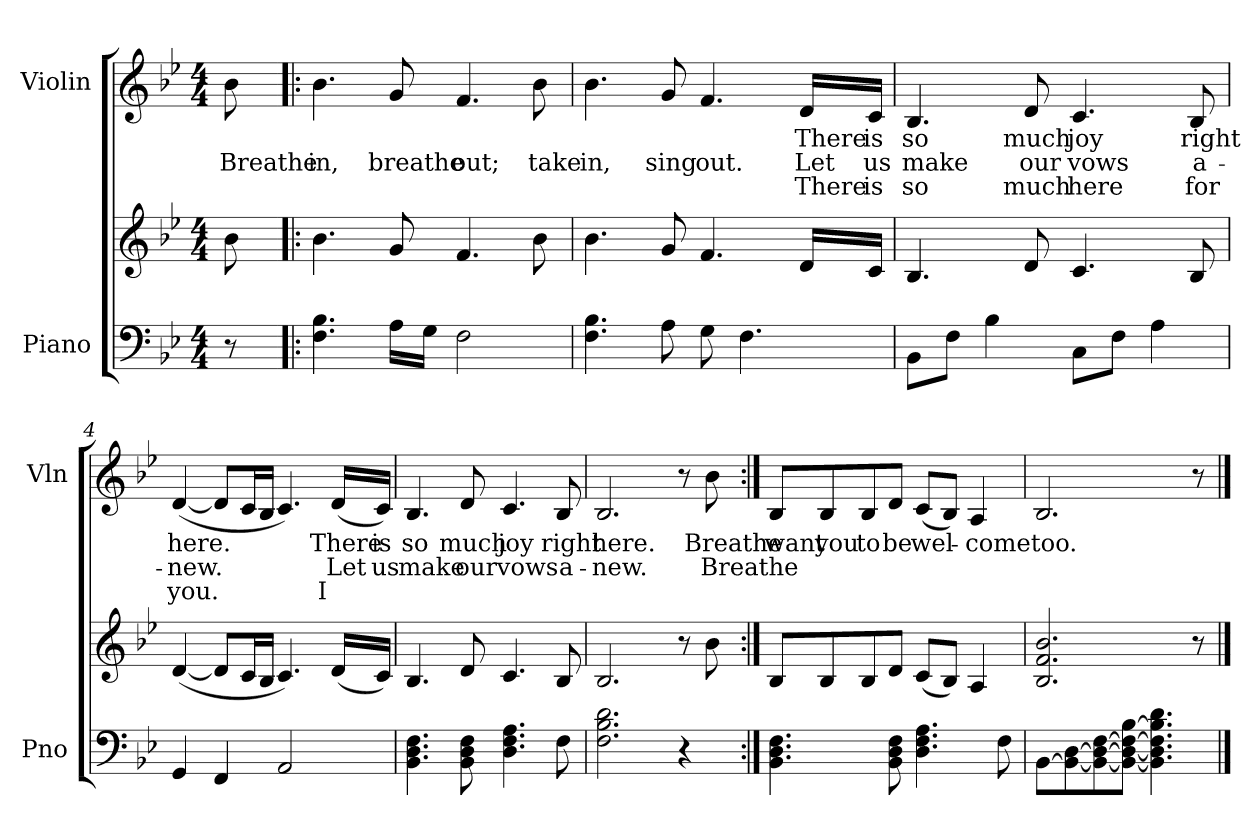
**kern	**kern	**kern	**text	**text	**text
*part2	*part2	*part1	*part1	*part1	*part1
*staff3	*staff2	*staff1	*staff1	*staff1	*staff1
*I"Piano	*	*I"Violin	*	*	*
*I'Pno	*	*I'Vln	*	*	*
*clefF4	*clefG2	*clefG2	*	*	*
*k[b-e-]	*k[b-e-]	*k[b-e-]	*	*	*
*M4/4	*M4/4	*M4/4	*	*	*
*MM70	*MM70	*MM70	*	*	*
=	=	=	=	=	=
!	!	!	!	!LO:LY:b	!
8r	8b-\	8b-\	.	Breathe	.
=1!|:	=1!|:	=1!|:	=1!|:	=1!|:	=1!|:
!	!	!	!	!LO:LY:b	!
4.F\ 4.B-\	4.b-\	4.b-\	.	in,	.
!	!	!	!	!LO:LY:b	!
16A\LL	8g/	8g/	.	breathe	.
16G\JJ	.	.	.	.	.
!	!	!	!	!LO:LY:b	!
2F\	4.f/	4.f/	.	out;	.
!	!	!	!	!LO:LY:b	!
.	8b-\	8b-\	.	take	.
=2	=2	=2	=2	=2	=2
!	!	!	!	!LO:LY:b	!
4.F\ 4.B-\	4.b-\	4.b-\	.	in,	.
!	!	!	!	!LO:LY:b	!
8A\	8g/	8g/	.	sing	.
!	!	!	!	!LO:LY:b	!
8G\	4.f/	4.f/	.	out.	.
4.F\	.	.	.	.	.
!	!	!	!LO:LY:b	!LO:LY:b	!LO:LY:b
.	16d/LL	16d/LL	There	Let	There
!	!	!	!LO:LY:b	!LO:LY:b	!LO:LY:b
.	16c/JJ	16c/JJ	is	us	is
!!LO:LB:g=z
=3	=3	=3	=3	=3	=3
!	!	!	!LO:LY:b	!LO:LY:b	!LO:LY:b
8BB-\L	4.B-/	4.B-/	so	make	so
8F\J	.	.	.	.	.
4B-\	.	.	.	.	.
!	!	!	!LO:LY:b	!LO:LY:b	!LO:LY:b
.	8d/	8d/	much	our	much
!	!	!	!LO:LY:b	!LO:LY:b	!LO:LY:b
8C\L	4.c/	4.c/	joy	vows	here
8F\J	.	.	.	.	.
4A\	.	.	.	.	.
!	!	!	!LO:LY:b	!LO:LY:b	!LO:LY:b
.	8B-/	8B-/	right	a-	for
=4	=4	=4	=4	=4	=4
!	!	!	!LO:LY:b	!LO:LY:b	!LO:LY:b
4GG/	([4d/	([4d/	here.	-new.	you.
4FF/	8d/L]	8d/L]	.	.	.
.	16c/L	16c/L	.	.	.
.	16B-/JJ	16B-/JJ	.	.	.
2AA/	4.c/)	4.c/)	.	.	.
!	!	!	!LO:LY:b	!LO:LY:b	!LO:LY:b
.	(16d/LL	(16d/LL	There	Let	I
!	!	!	!LO:LY:b	!LO:LY:b	!
.	16c/JJ)	16c/JJ)	is	us	.
=5	=5	=5	=5	=5	=5
!	!	!	!LO:LY:b	!LO:LY:b	!
4.BB-\ 4.D\ 4.F\	4.B-/	4.B-/	so	make	.
!	!	!	!LO:LY:b	!LO:LY:b	!
8BB-\ 8D\ 8F\	8d/	8d/	much	our	.
!	!	!	!LO:LY:b	!LO:LY:b	!
4.D\ 4.F\ 4.A\	4.c/	4.c/	joy	vows	.
!	!	!	!LO:LY:b	!LO:LY:b	!
8F\	8B-/	8B-/	right	a-	.
=6	=6	=6	=6	=6	=6
!	!	!	!LO:LY:b	!LO:LY:b	!
2.F\ 2.B-\ 2.d\	2.B-/	2.B-/	here.	-new.	.
4r	8r	8r	.	.	.
!	!	!	!LO:LY:b	!LO:LY:b	!
.	8b-\	8b-\	Breathe	Breathe	.
!!LO:LB:g=z
=7:|!	=7:|!	=7:|!	=7:|!	=7:|!	=7:|!
!	!	!	!LO:LY:b	!	!
4.BB-\ 4.D\ 4.F\	8B-/L	8B-/L	want	.	.
!	!	!	!LO:LY:b	!	!
.	8B-/	8B-/	you	.	.
!	!	!	!LO:LY:b	!	!
.	8B-/	8B-/	to	.	.
!	!	!	!LO:LY:b	!	!
8BB-\ 8D\ 8F\	8d/J	8d/J	be	.	.
!	!	!	!LO:LY:b	!	!
4.D\ 4.F\ 4.A\	(8c/L	(8c/L	wel-	.	.
.	8B-/J)	8B-/J)	.	.	.
!	!	!	!LO:LY:b	!	!
.	4A/	4A/	-come	.	.
8F\	.	.	.	.	.
=8	=8	=8	=8	=8	=8
!	!	!	!LO:LY:b	!	!
[8BB-\L	2.B-/ 2.f/ 2.b-/	2.B-/	too.	.	.
8BB-\_ [8D\	.	.	.	.	.
8BB-\_ 8D\_ [8F\	.	.	.	.	.
8BB-\_ 8D\_ 8F\_ [8B-\J	.	.	.	.	.
4.BB-\] 4.D\] 4.F\] 4.B-\] 4.d\	.	.	.	.	.
.	8r	8r	.	.	.
==	==	==	==	==	==
*-	*-	*-	*-	*-	*-
